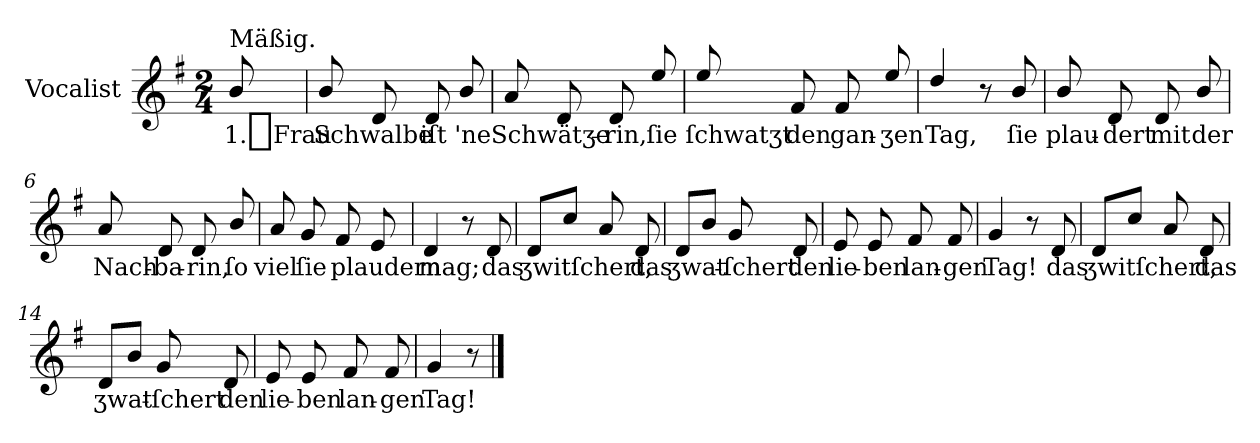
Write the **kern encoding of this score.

**kern	**text
*part1	*part1
*staff1	*staff1
*I"Vocalist	*
*k[f#]	*
*G:	*
*M2/4	*
=	=
!LO:TX:a:t=Mäßig.	!
8b/	1._Frau
=1	=1
8b/	Schwalbe
8d	.
8d	iſt
8b/	'ne
=2	=2
8a	Schwätʒe-
8d	.
8d	-rin,
8ee/	ſie
=3	=3
8ee/	ſchwatʒt
8f#	den
8f#	gan-
8ee/	-ʒen
=4	=4
4dd/	Tag,
8r	.
8b/	ſie
=5	=5
8b/	plau-
8d	-dert
8d	mit
8b/	der
=6	=6
8a	Nach-
8d	-ba-
8d	-rin,
8b/	ſo
=7	=7
8a	viel
8g	ſie
8f#	plaudern
8e	.
=8	=8
4d	mag;
8r	.
8d	das
=9	=9
8dL	ʒwitſchert,
8ccJ	.
8a	.
8d	das
=10	=10
8dL	ʒwat-
8bJ	.
8g	-ſchert
8d	den
=11	=11
8e	lie-
8e	-ben
8f#	lan-
8f#	-gen
=12	=12
4g	Tag!
8r	.
8d	das
=13	=13
8dL	ʒwitſchert,
8ccJ	.
8a	.
8d	das
=14	=14
8dL	ʒwat-
8bJ	.
8g	-ſchert
8d	den
=15	=15
8e	lie-
8e	-ben
8f#	lan-
8f#	-gen
=16	=16
4g	Tag!
8r	.
==	==
*-	*-
